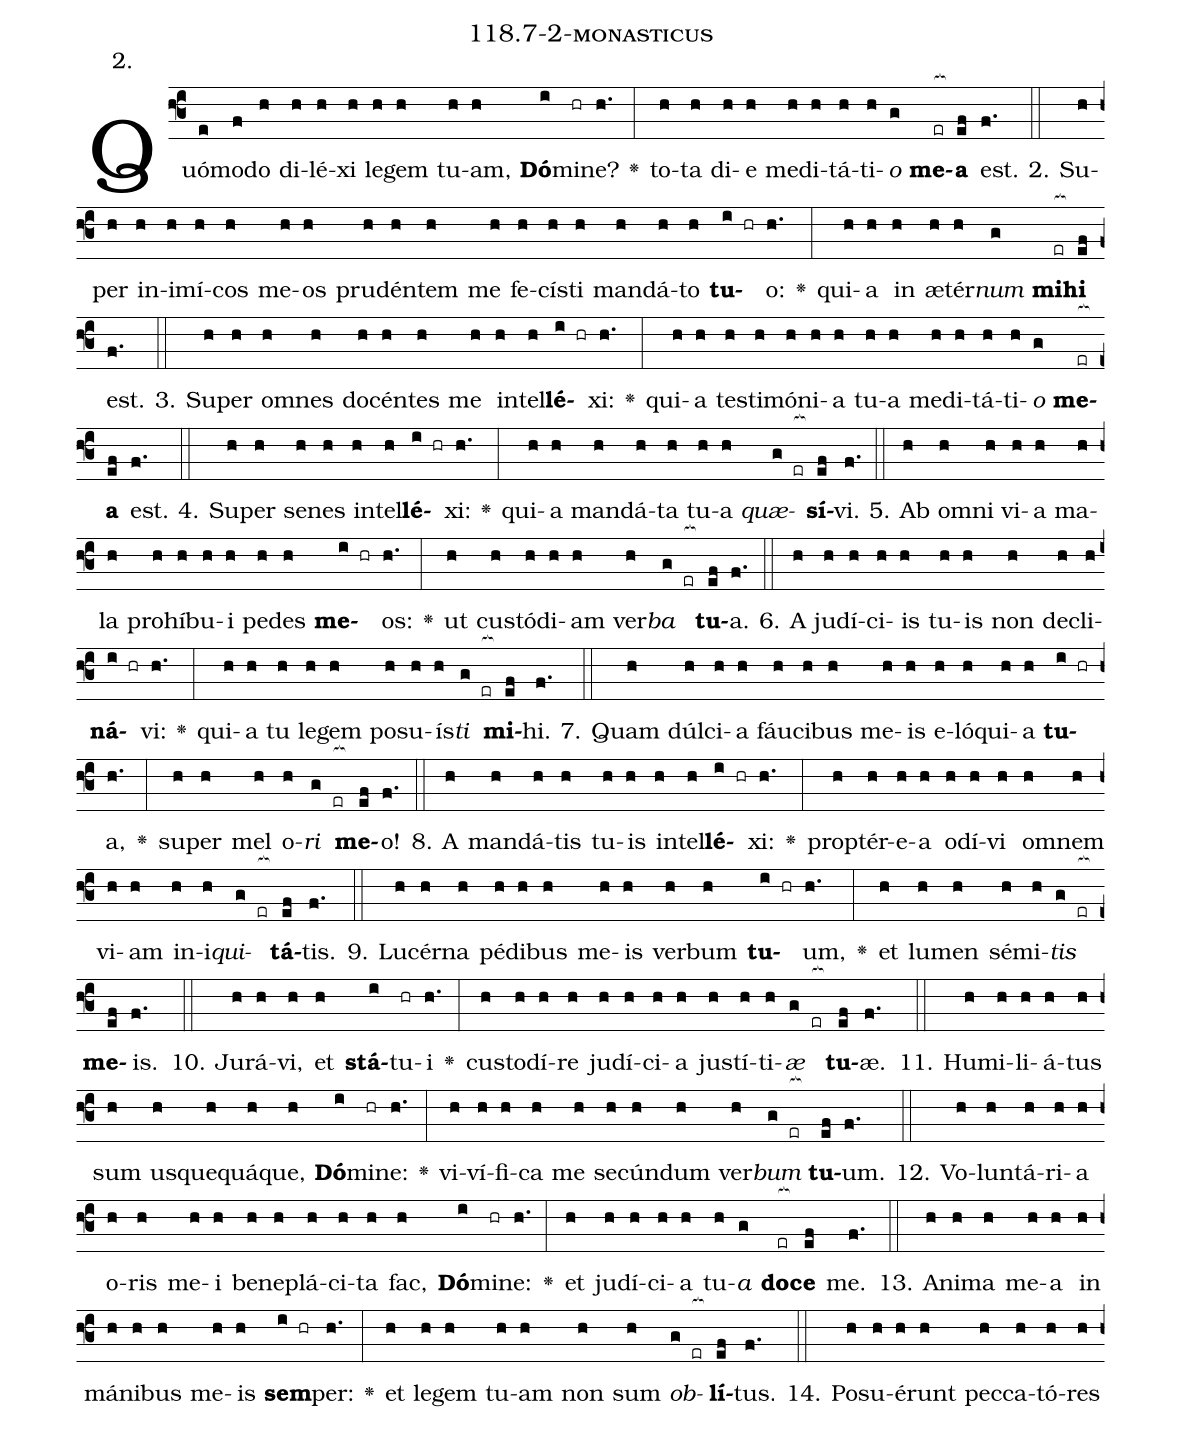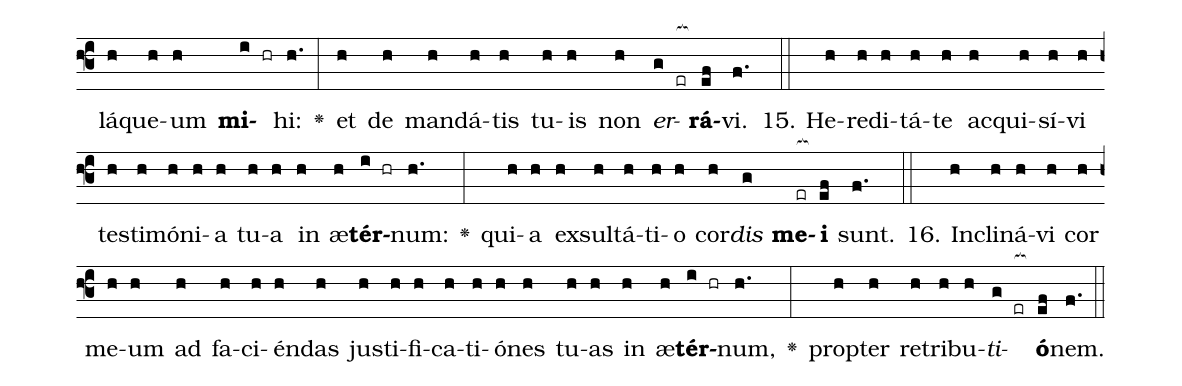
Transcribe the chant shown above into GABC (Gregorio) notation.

name: 118.7-2-monasticus;
annotation: 2.;
%%
(f3)Quó(e)mo(f)do(h) di(h)lé(h)xi(h) le(h)gem(h) tu(h)am,(h) <b>Dó</b>(i)mi(hr)ne?(h.) <v>\greheightstar</v>(:) to(h)ta(h) di(h)e(h) me(h)di(h)tá(h)ti(h)<i>o</i>(g) <b>me</b>(er[ocb:1{])<b>a</b>(ef[ocb:0}]) est.(f.) (::)
2. Su(h)per(h) in(h)i(h)mí(h)cos(h) me(h)os(h) pru(h)dén(h)tem(h) me(h) fe(h)cís(h)ti(h) man(h)dá(h)to(h) <b>tu</b>(i hr)o:(h.) <v>\greheightstar</v>(:) qui(h)a(h) in(h) æ(h)tér(h)<i>num</i>(g) <b>mi</b>(er[ocb:1{])<b>hi</b>(ef[ocb:0}]) est.(f.) (::)
3. Su(h)per(h) om(h)nes(h) do(h)cén(h)tes(h) me(h) in(h)tel(h)<b>lé</b>(i hr)xi:(h.) <v>\greheightstar</v>(:) qui(h)a(h) tes(h)ti(h)mó(h)ni(h)a(h) tu(h)a(h) me(h)di(h)tá(h)ti(h)<i>o</i>(g) <b>me</b>(er[ocb:1{])<b>a</b>(ef[ocb:0}]) est.(f.) (::)
4. Su(h)per(h) se(h)nes(h) in(h)tel(h)<b>lé</b>(i hr)xi:(h.) <v>\greheightstar</v>(:) qui(h)a(h) man(h)dá(h)ta(h) tu(h)a(h) <i>quæ</i>(g er[ocb:1{])<b>sí</b>(ef[ocb:0}])vi.(f.) (::)
5. Ab(h) om(h)ni(h) vi(h)a(h) ma(h)la(h) pro(h)hí(h)bu(h)i(h) pe(h)des(h) <b>me</b>(i hr)os:(h.) <v>\greheightstar</v>(:) ut(h) cus(h)tó(h)di(h)am(h) ver(h)<i>ba</i>(g er[ocb:1{]) <b>tu</b>(ef[ocb:0}])a.(f.) (::)
6. A(h) ju(h)dí(h)ci(h)is(h) tu(h)is(h) non(h) de(h)cli(h)<b>ná</b>(i hr)vi:(h.) <v>\greheightstar</v>(:) qui(h)a(h) tu(h) le(h)gem(h) po(h)su(h)ís(h)<i>ti</i>(g er[ocb:1{]) <b>mi</b>(ef[ocb:0}])hi.(f.) (::)
7. Quam(h) dúl(h)ci(h)a(h) fáu(h)ci(h)bus(h) me(h)is(h) e(h)ló(h)qui(h)a(h) <b>tu</b>(i hr)a,(h.) <v>\greheightstar</v>(:) su(h)per(h) mel(h) o(h)<i>ri</i>(g er[ocb:1{]) <b>me</b>(ef[ocb:0}])o!(f.) (::)
8. A(h) man(h)dá(h)tis(h) tu(h)is(h) in(h)tel(h)<b>lé</b>(i hr)xi:(h.) <v>\greheightstar</v>(:) prop(h)tér(h)e(h)a(h) o(h)dí(h)vi(h) om(h)nem(h) vi(h)am(h) in(h)i(h)<i>qui</i>(g er[ocb:1{])<b>tá</b>(ef[ocb:0}])tis.(f.) (::)
9. Lu(h)cér(h)na(h) pé(h)di(h)bus(h) me(h)is(h) ver(h)bum(h) <b>tu</b>(i hr)um,(h.) <v>\greheightstar</v>(:) et(h) lu(h)men(h) sé(h)mi(h)<i>tis</i>(g er[ocb:1{]) <b>me</b>(ef[ocb:0}])is.(f.) (::)
10. Ju(h)rá(h)vi,(h) et(h) <b>stá</b>(i)tu(hr)i(h.) <v>\greheightstar</v>(:) cus(h)to(h)dí(h)re(h) ju(h)dí(h)ci(h)a(h) jus(h)tí(h)ti(h)<i>æ</i>(g er[ocb:1{]) <b>tu</b>(ef[ocb:0}])æ.(f.) (::)
11. Hu(h)mi(h)li(h)á(h)tus(h) sum(h) us(h)que(h)quá(h)que,(h) <b>Dó</b>(i)mi(hr)ne:(h.) <v>\greheightstar</v>(:) vi(h)ví(h)fi(h)ca(h) me(h) se(h)cún(h)dum(h) ver(h)<i>bum</i>(g er[ocb:1{]) <b>tu</b>(ef[ocb:0}])um.(f.) (::)
12. Vo(h)lun(h)tá(h)ri(h)a(h) o(h)ris(h) me(h)i(h) be(h)ne(h)plá(h)ci(h)ta(h) fac,(h) <b>Dó</b>(i)mi(hr)ne:(h.) <v>\greheightstar</v>(:) et(h) ju(h)dí(h)ci(h)a(h) tu(h)<i>a</i>(g) <b>do</b>(er[ocb:1{])<b>ce</b>(ef[ocb:0}]) me.(f.) (::)
13. A(h)ni(h)ma(h) me(h)a(h) in(h) má(h)ni(h)bus(h) me(h)is(h) <b>sem</b>(i hr)per:(h.) <v>\greheightstar</v>(:) et(h) le(h)gem(h) tu(h)am(h) non(h) sum(h) <i>ob</i>(g er[ocb:1{])<b>lí</b>(ef[ocb:0}])tus.(f.) (::)
14. Po(h)su(h)é(h)runt(h) pec(h)ca(h)tó(h)res(h) lá(h)que(h)um(h) <b>mi</b>(i hr)hi:(h.) <v>\greheightstar</v>(:) et(h) de(h) man(h)dá(h)tis(h) tu(h)is(h) non(h) <i>er</i>(g er[ocb:1{])<b>rá</b>(ef[ocb:0}])vi.(f.) (::)
15. He(h)re(h)di(h)tá(h)te(h) ac(h)qui(h)sí(h)vi(h) tes(h)ti(h)mó(h)ni(h)a(h) tu(h)a(h) in(h) æ(h)<b>tér</b>(i hr)num:(h.) <v>\greheightstar</v>(:) qui(h)a(h) ex(h)sul(h)tá(h)ti(h)o(h) cor(h)<i>dis</i>(g) <b>me</b>(er[ocb:1{])<b>i</b>(ef[ocb:0}]) sunt.(f.) (::)
16. In(h)cli(h)ná(h)vi(h) cor(h) me(h)um(h) ad(h) fa(h)ci(h)én(h)das(h) jus(h)ti(h)fi(h)ca(h)ti(h)ó(h)nes(h) tu(h)as(h) in(h) æ(h)<b>tér</b>(i hr)num,(h.) <v>\greheightstar</v>(:) prop(h)ter(h) re(h)tri(h)bu(h)<i>ti</i>(g er[ocb:1{])<b>ó</b>(ef[ocb:0}])nem.(f.) (::)
